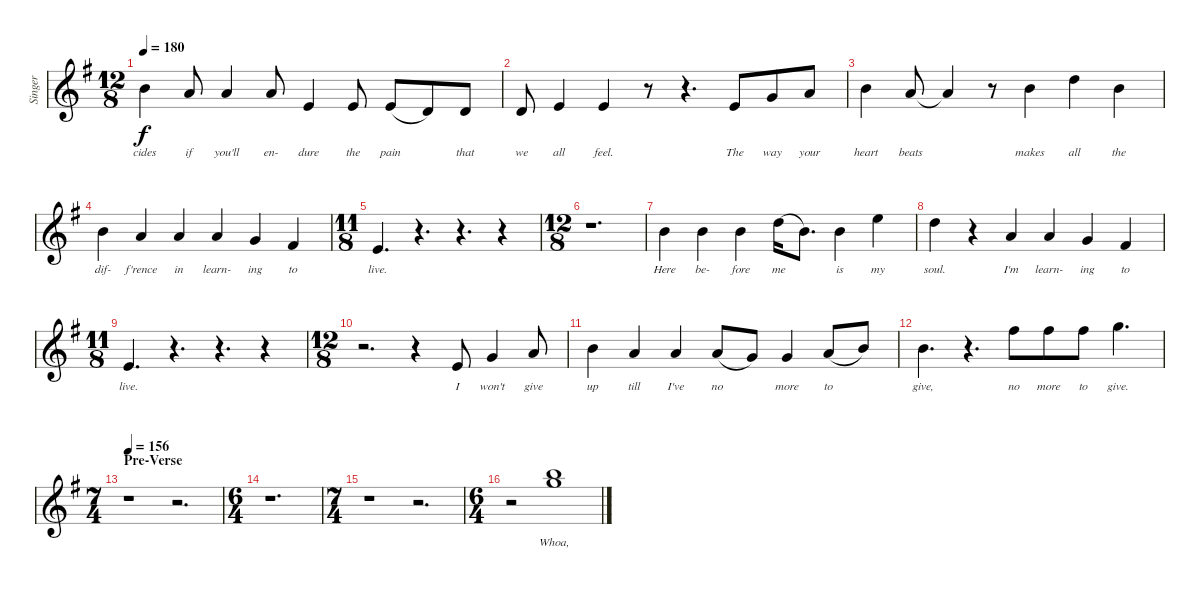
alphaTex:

\defaultSystemsLayout 4
\bracketExtendMode groupsimilarinstruments
\otherSystemsTrackNameOrientation horizontal
\track ("Tenor Voice" "Singer") {multiBarRest instrument voiceoohs}
\staff {score}
\tuning (E4 B3 G3 D3 A2 E2)
\ts (12 8)
\tempo 180
\clef g2
\ks g
7.1{acc forcenatural}.4{lyrics (0 "cides") lyrics (1 "") lyrics (2 "") lyrics (3 "") lyrics (4 "") dy f} 5.1{acc forcenatural}.8{lyrics (0 "if") lyrics (1 "") lyrics (2 "") lyrics (3 "") lyrics (4 "")} 5.1{acc forcenatural}.4{lyrics (0 "you'll") lyrics (1 "") lyrics (2 "") lyrics (3 "") lyrics (4 "")} 5.1{acc forcenatural}.8{lyrics (0 "en-") lyrics (1 "") lyrics (2 "") lyrics (3 "") lyrics (4 "")} 5.2{acc forcenatural}.4{lyrics (0 "dure") lyrics (1 "") lyrics (2 "") lyrics (3 "") lyrics (4 "")} 5.2{acc forcenatural}.8{lyrics (0 "the") lyrics (1 "") lyrics (2 "") lyrics (3 "") lyrics (4 "") beam split} 5.2{acc forcenatural}.8{lyrics (0 "pain") lyrics (1 "") lyrics (2 "") lyrics (3 "") lyrics (4 "") legatoorigin beam merge} 3.2{acc forcenatural}.8 3.2{acc forcenatural}.8{lyrics (0 "that") lyrics (1 "") lyrics (2 "") lyrics (3 "") lyrics (4 "")} |
3.2{acc forcenatural}.8{lyrics (0 "we") lyrics (1 "") lyrics (2 "") lyrics (3 "") lyrics (4 "")} 0.1{acc forcenatural}.4{lyrics (0 "all") lyrics (1 "") lyrics (2 "") lyrics (3 "") lyrics (4 "")} 0.1{acc forcenatural}.4{lyrics (0 "feel.") lyrics (1 "") lyrics (2 "") lyrics (3 "") lyrics (4 "")} r.8 r.4{d} 5.2{acc forcenatural}.8{lyrics (0 "The") lyrics (1 "") lyrics (2 "") lyrics (3 "") lyrics (4 "") beam merge} 3.1{acc forcenatural}.8{lyrics (0 "way") lyrics (1 "") lyrics (2 "") lyrics (3 "") lyrics (4 "")} 5.1{acc forcenatural}.8{lyrics (0 "your") lyrics (1 "") lyrics (2 "") lyrics (3 "") lyrics (4 "")} |
7.1{acc forcenatural}.4{lyrics (0 "heart") lyrics (1 "") lyrics (2 "") lyrics (3 "") lyrics (4 "")} 5.1{acc forcenatural}.8{lyrics (0 "beats") lyrics (1 "") lyrics (2 "") lyrics (3 "") lyrics (4 "")} 5.1{t acc forcenatural}.4 r.8 7.1{acc forcenatural}.4{lyrics (0 "makes") lyrics (1 "") lyrics (2 "") lyrics (3 "") lyrics (4 "")} 10.1{acc forcenatural}.4{lyrics (0 "all") lyrics (1 "") lyrics (2 "") lyrics (3 "") lyrics (4 "")} 7.1{acc forcenatural}.4{lyrics (0 "the") lyrics (1 "") lyrics (2 "") lyrics (3 "") lyrics (4 "")} |
7.1{acc forcenatural}.4{lyrics (0 "dif-") lyrics (1 "") lyrics (2 "") lyrics (3 "") lyrics (4 "")} 5.1{acc forcenatural}.4{lyrics (0 "f'rence") lyrics (1 "") lyrics (2 "") lyrics (3 "") lyrics (4 "")} 5.1{acc forcenatural}.4{lyrics (0 "in") lyrics (1 "") lyrics (2 "") lyrics (3 "") lyrics (4 "")} 5.1{acc forcenatural}.4{lyrics (0 "learn-") lyrics (1 "") lyrics (2 "") lyrics (3 "") lyrics (4 "")} 3.1{acc forcenatural}.4{lyrics (0 "ing") lyrics (1 "") lyrics (2 "") lyrics (3 "") lyrics (4 "")} 2.1{acc #}.4{lyrics (0 "to") lyrics (1 "") lyrics (2 "") lyrics (3 "") lyrics (4 "")} |
\ts (11 8)
\beaming (8 3 3 3 2)
0.1{acc forcenatural}.4{d lyrics (0 "live.") lyrics (1 "") lyrics (2 "") lyrics (3 "") lyrics (4 "")} r.4{d} r.4{d} r.4 |
\ts (12 8)
\beaming (8 3 3 3 3)
r.1{d} |
7.1{acc forcenatural}.4{lyrics (0 "Here") lyrics (1 "") lyrics (2 "") lyrics (3 "") lyrics (4 "")} 7.1{acc forcenatural}.4{lyrics (0 "be-") lyrics (1 "") lyrics (2 "") lyrics (3 "") lyrics (4 "")} 7.1{acc forcenatural}.4{lyrics (0 "fore") lyrics (1 "") lyrics (2 "") lyrics (3 "") lyrics (4 "")} 10.1{acc forcenatural}.16{lyrics (0 "me") lyrics (1 "") lyrics (2 "") lyrics (3 "") lyrics (4 "") legatoorigin} 7.1{acc forcenatural}.8{d} 7.1{acc forcenatural}.4{lyrics (0 "is") lyrics (1 "") lyrics (2 "") lyrics (3 "") lyrics (4 "")} 12.1{acc forcenatural}.4{lyrics (0 "my") lyrics (1 "") lyrics (2 "") lyrics (3 "") lyrics (4 "")} |
10.1{acc forcenatural}.4{lyrics (0 "soul.") lyrics (1 "") lyrics (2 "") lyrics (3 "") lyrics (4 "")} r.4 5.1{acc forcenatural}.4{lyrics (0 "I'm") lyrics (1 "") lyrics (2 "") lyrics (3 "") lyrics (4 "")} 5.1{acc forcenatural}.4{lyrics (0 "learn-") lyrics (1 "") lyrics (2 "") lyrics (3 "") lyrics (4 "")} 3.1{acc forcenatural}.4{lyrics (0 "ing") lyrics (1 "") lyrics (2 "") lyrics (3 "") lyrics (4 "")} 2.1{acc #}.4{lyrics (0 "to") lyrics (1 "") lyrics (2 "") lyrics (3 "") lyrics (4 "")} |
\ts (11 8)
\beaming (8 3 3 3 3)
0.1{acc forcenatural}.4{d lyrics (0 "live.") lyrics (1 "") lyrics (2 "") lyrics (3 "") lyrics (4 "")} r.4{d} r.4{d} r.4 |
\ts (12 8)
\beaming (8 3 3 3 3)
r.2{d} r.4 5.2{acc forcenatural}.8{lyrics (0 "I") lyrics (1 "") lyrics (2 "") lyrics (3 "") lyrics (4 "")} 3.1{acc forcenatural}.4{lyrics (0 "won't") lyrics (1 "") lyrics (2 "") lyrics (3 "") lyrics (4 "")} 5.1{acc forcenatural}.8{lyrics (0 "give") lyrics (1 "") lyrics (2 "") lyrics (3 "") lyrics (4 "")} |
7.1{acc forcenatural}.4{lyrics (0 "up") lyrics (1 "") lyrics (2 "") lyrics (3 "") lyrics (4 "")} 5.1{acc forcenatural}.4{lyrics (0 "till") lyrics (1 "") lyrics (2 "") lyrics (3 "") lyrics (4 "")} 5.1{acc forcenatural}.4{lyrics (0 "I've") lyrics (1 "") lyrics (2 "") lyrics (3 "") lyrics (4 "")} 5.1{acc forcenatural}.8{lyrics (0 "no") lyrics (1 "") lyrics (2 "") lyrics (3 "") lyrics (4 "") legatoorigin} 3.1{acc forcenatural}.8 3.1{acc forcenatural}.4{lyrics (0 "more") lyrics (1 "") lyrics (2 "") lyrics (3 "") lyrics (4 "")} 5.1{acc forcenatural}.8{lyrics (0 "to") lyrics (1 "") lyrics (2 "") lyrics (3 "") lyrics (4 "") legatoorigin} 7.1{acc forcenatural}.8 |
7.1{acc forcenatural}.4{d lyrics (0 "give,") lyrics (1 "") lyrics (2 "") lyrics (3 "") lyrics (4 "")} r.4{d} 14.1{acc #}.8{lyrics (0 "no") lyrics (1 "") lyrics (2 "") lyrics (3 "") lyrics (4 "")} 14.1{acc #}.8{lyrics (0 "more") lyrics (1 "") lyrics (2 "") lyrics (3 "") lyrics (4 "") beam merge} 14.1{acc #}.8{lyrics (0 "to") lyrics (1 "") lyrics (2 "") lyrics (3 "") lyrics (4 "")} 15.1{acc forcenatural}.4{d lyrics (0 "give.") lyrics (1 "") lyrics (2 "") lyrics (3 "") lyrics (4 "")} |
\ts (7 4)
\beaming (8 2 2 2 2 2 2 2)
\section ("" "Pre-Verse")
\tempo (156 0.00625)
r.1 r.2{d} |
\ts (6 4)
\beaming (8 2 2 2 2 2 2 2)
r.1{d} |
\ts (7 4)
\beaming (8 2 2 2 2 2 2 2)
r.1 r.2{d} |
\ts (6 4)
\beaming (8 2 2 2 2 2 2 2)
r.2 (24.3{acc forcenatural} 24.2{acc forcenatural}).1{lyrics (0 "Whoa,") lyrics (1 "") lyrics (2 "") lyrics (3 "") lyrics (4 "")}
